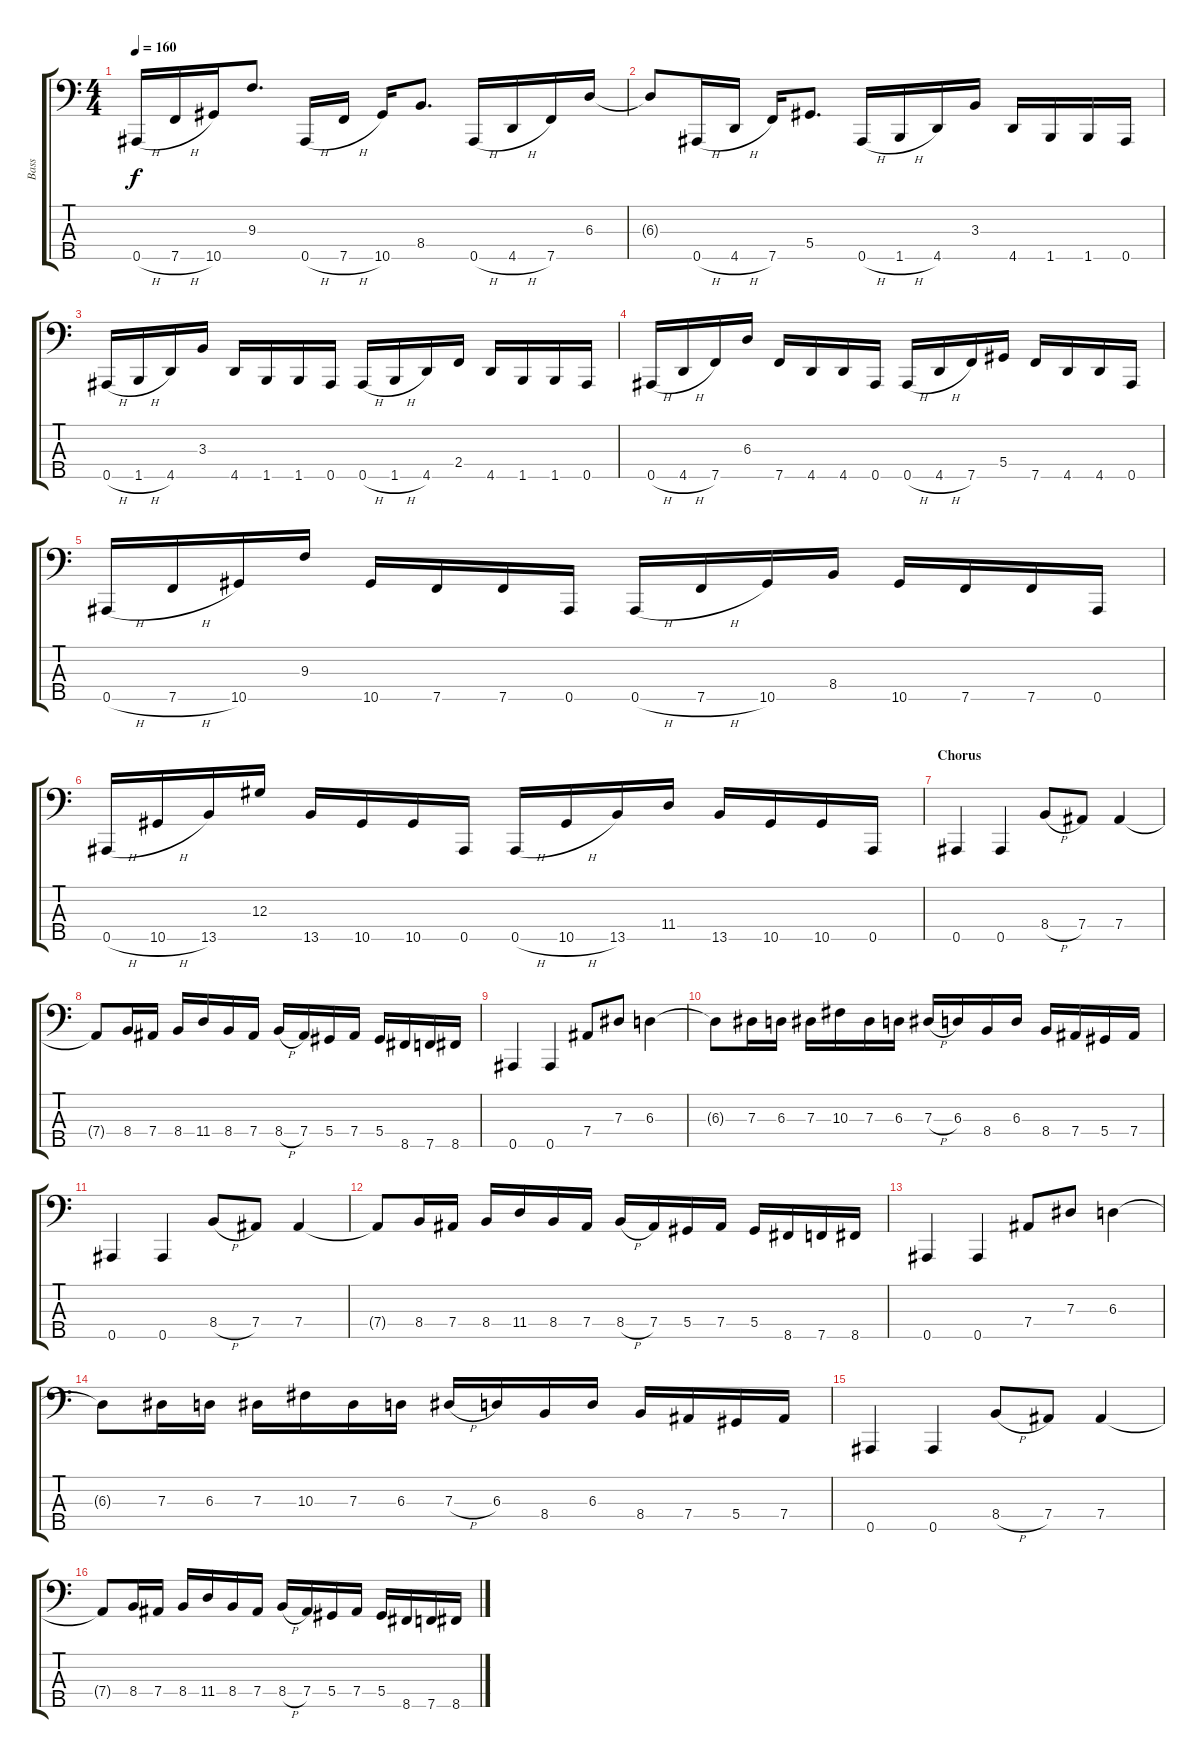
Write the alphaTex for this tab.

\track ("Bass" "Bass") {instrument electricbasspick}
\staff {score tabs}
\tuning (Gb2 Db2 Ab1 Eb1 Bb0) {hide}
\ts (4 4)
\section ("" "")
\tempo 160
\clef f4
\ks c
0.5{h}.16{dy f} 7.5{h}.16 10.5.16 9.3.8{d} 0.5{h}.16 7.5{h}.16 10.5.16 8.4.8{d} 0.5{h}.16 4.5{h}.16 7.5.16 6.3.16 |
6.3{t}.8 0.5{h}.16 4.5{h}.16 7.5.16 5.4.8{d} 0.5{h}.16 1.5{h}.16 4.5.16 3.3.16 4.5.16 1.5.16 1.5.16 0.5.16 |
0.5{h}.16 1.5{h}.16 4.5.16 3.3.16 4.5.16 1.5.16 1.5.16 0.5.16 0.5{h}.16 1.5{h}.16 4.5.16 2.4.16 4.5.16 1.5.16 1.5.16 0.5.16 |
0.5{h}.16 4.5{h}.16 7.5.16 6.3.16 7.5.16 4.5.16 4.5.16 0.5.16 0.5{h}.16 4.5{h}.16 7.5.16 5.4.16 7.5.16 4.5.16 4.5.16 0.5.16 |
0.5{h}.16 7.5{h}.16 10.5.16 9.3.16 10.5.16 7.5.16 7.5.16 0.5.16 0.5{h}.16 7.5{h}.16 10.5.16 8.4.16 10.5.16 7.5.16 7.5.16 0.5.16 |
0.5{h}.16 10.5{h}.16 13.5.16 12.3.16 13.5.16 10.5.16 10.5.16 0.5.16 0.5{h}.16 10.5{h}.16 13.5.16 11.4.16 13.5.16 10.5.16 10.5.16 0.5.16 |
\section ("" "Chorus")
0.5.4 0.5.4 8.4{h}.8 7.4.8 7.4.4 |
7.4{t}.8 8.4.16 7.4.16 8.4.16 11.4.16 8.4.16 7.4.16 8.4{h}.16 7.4.16 5.4.16 7.4.16 5.4.16 8.5.16 7.5.16 8.5.16 |
0.5.4 0.5.4 7.4.8 7.3.8 6.3.4 |
6.3{t}.8 7.3.16 6.3.16 7.3.16 10.3.16 7.3.16 6.3.16 7.3{h}.16 6.3.16 8.4.16 6.3.16 8.4.16 7.4.16 5.4.16 7.4.16 |
0.5.4 0.5.4 8.4{h}.8 7.4.8 7.4.4 |
7.4{t}.8 8.4.16 7.4.16 8.4.16 11.4.16 8.4.16 7.4.16 8.4{h}.16 7.4.16 5.4.16 7.4.16 5.4.16 8.5.16 7.5.16 8.5.16 |
0.5.4 0.5.4 7.4.8 7.3.8 6.3.4 |
6.3{t}.8 7.3.16 6.3.16 7.3.16 10.3.16 7.3.16 6.3.16 7.3{h}.16 6.3.16 8.4.16 6.3.16 8.4.16 7.4.16 5.4.16 7.4.16 |
0.5.4 0.5.4 8.4{h}.8 7.4.8 7.4.4 |
7.4{t}.8 8.4.16 7.4.16 8.4.16 11.4.16 8.4.16 7.4.16 8.4{h}.16 7.4.16 5.4.16 7.4.16 5.4.16 8.5.16 7.5.16 8.5.16
